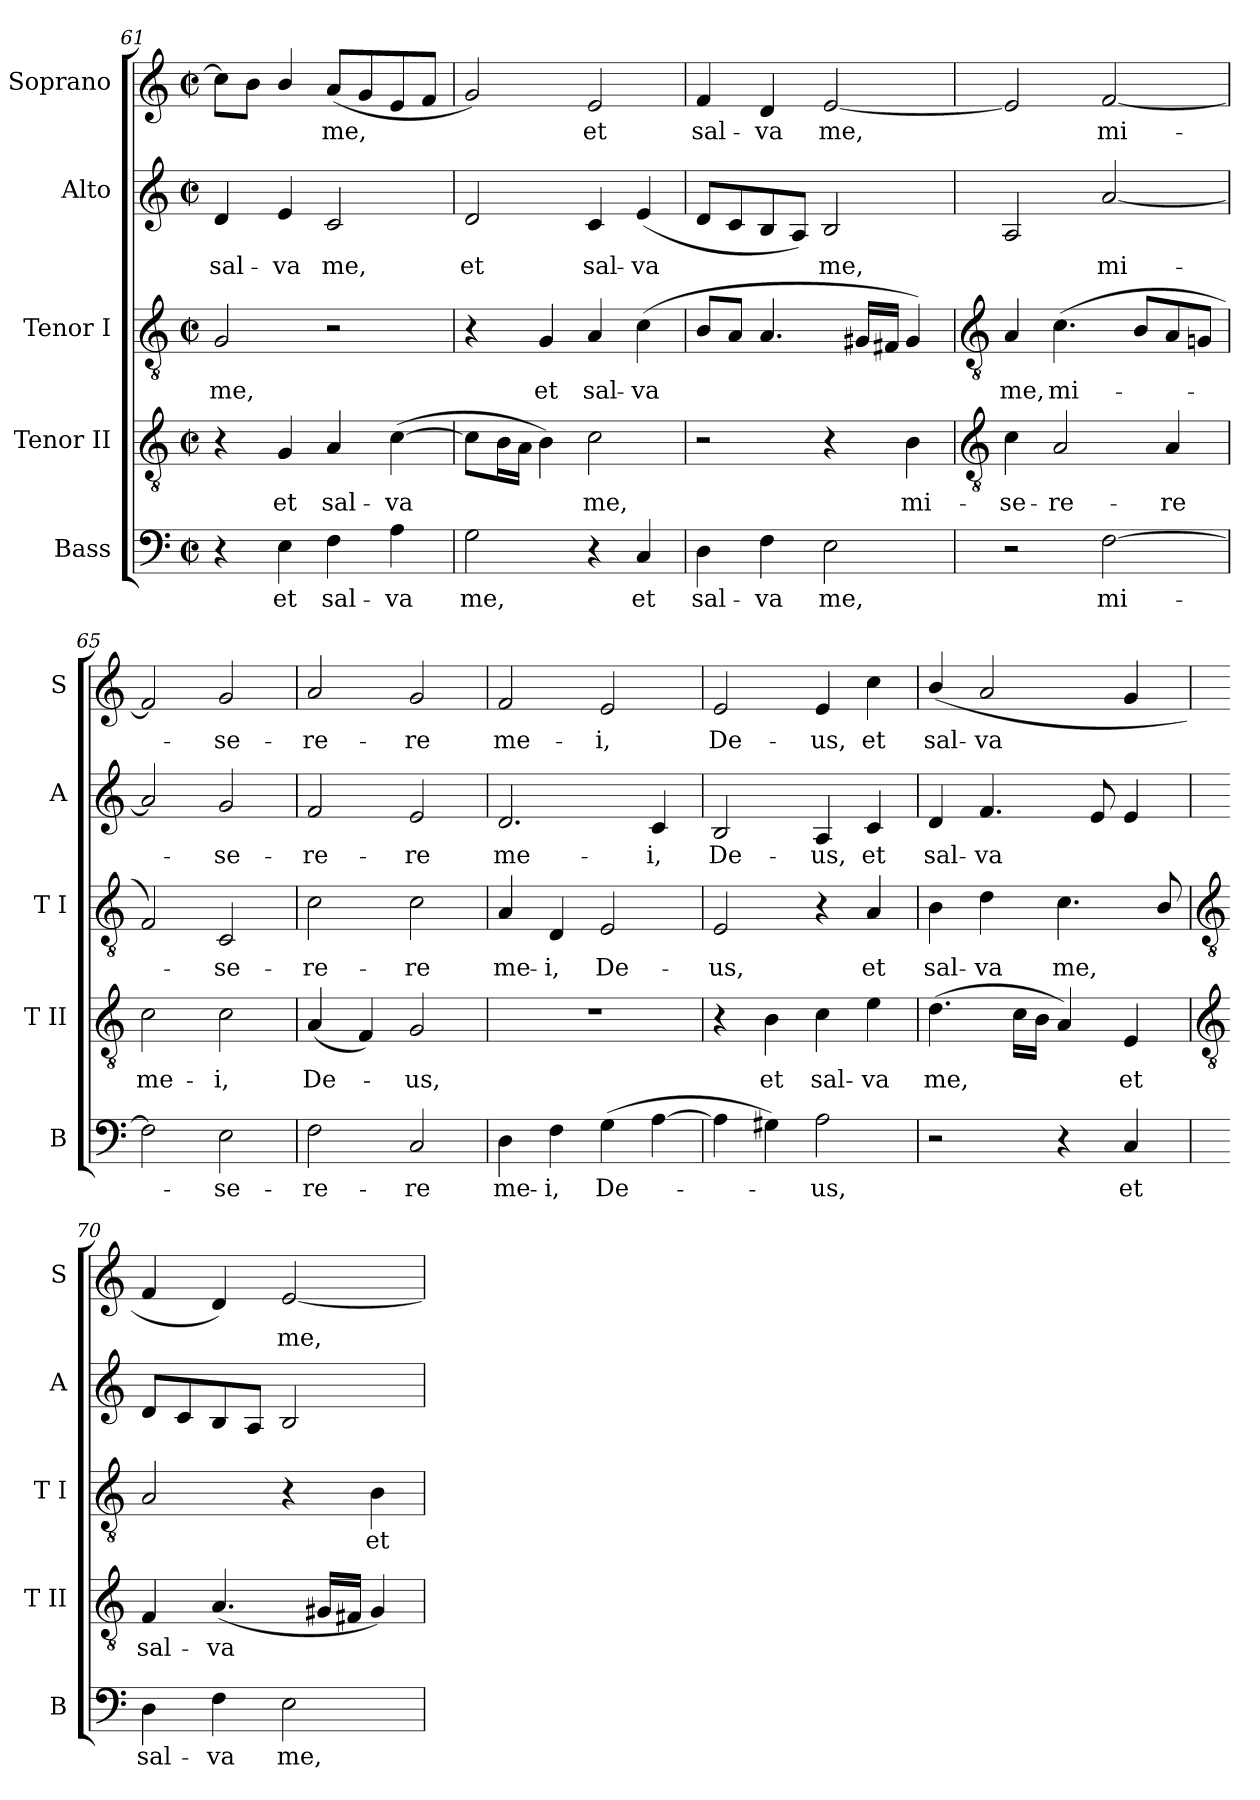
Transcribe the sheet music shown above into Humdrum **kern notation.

**kern	**text	**kern	**text	**kern	**text	**kern	**text	**kern	**text
*part5	*part5	*part4	*part4	*part3	*part3	*part2	*part2	*part1	*part1
*staff5	*staff5	*staff4	*staff4	*staff3	*staff3	*staff2	*staff2	*staff1	*staff1
*I"Bass	*	*I"Tenor II	*	*I"Tenor I	*	*I"Alto	*	*I"Soprano	*
*I'B	*	*I'T II	*	*I'T I	*	*I'A	*	*I'S	*
*clefF4	*	*clefGv2	*	*clefGv2	*	*clefG2	*	*clefG2	*
*k[]	*	*k[]	*	*k[]	*	*k[]	*	*k[]	*
*C:	*	*C:	*	*C:	*	*C:	*	*C:	*
*M2/2	*	*M2/2	*	*M2/2	*	*M2/2	*	*M2/2	*
*met(c|)	*	*met(c|)	*	*met(c|)	*	*met(c|)	*	*met(c|)	*
=61	=61	=61	=61	=61	=61	=61	=61	=61	=61
!	!	!	!	!	!LO:LY:b	!	!LO:LY:b	!	!
4r	.	4r	.	2G	me,	4d	sal-	8ccL]	.
.	.	.	.	.	.	.	.	8bJ	.
!	!LO:LY:b	!	!LO:LY:b	!	!	!	!LO:LY:b	!	!
4E	et	4G	et	.	.	4e	-va	4b/	.
!	!LO:LY:b	!	!LO:LY:b	!	!	!	!LO:LY:b	!	!LO:LY:b
4F	sal-	4A	sal-	2r	.	2c	me,	(<8aL	me,
.	.	.	.	.	.	.	.	8g	.
!	!LO:LY:b	!	!LO:LY:b	!	!	!	!	!	!
4A	-va	(>[4c	-va	.	.	.	.	8e	.
.	.	.	.	.	.	.	.	8fJ	.
=62	=62	=62	=62	=62	=62	=62	=62	=62	=62
!	!LO:LY:b	!	!	!	!	!	!LO:LY:b	!	!
2G	me,	8cL]	.	4r	.	2d	et	2g)	.
.	.	16BL	.	.	.	.	.	.	.
.	.	16AJJ	.	.	.	.	.	.	.
!	!	!	!	!	!LO:LY:b	!	!	!	!
.	.	4B)	.	4G	et	.	.	.	.
!	!	!	!LO:LY:b	!	!LO:LY:b	!	!LO:LY:b	!	!LO:LY:b
4r	.	2c	me,	4A	sal-	4c	sal-	2e	et
!	!LO:LY:b	!	!	!	!LO:LY:b	!	!LO:LY:b	!	!
4C	et	.	.	(<4c	-va	(<4e	-va	.	.
=63	=63	=63	=63	=63	=63	=63	=63	=63	=63
!	!LO:LY:b	!	!	!	!	!	!	!	!LO:LY:b
4D	sal-	2r	.	8BL	.	8dL	.	4f	sal-
.	.	.	.	8AJ	.	8c	.	.	.
!	!LO:LY:b	!	!	!	!	!	!	!	!LO:LY:b
4F	-va	.	.	4.A	.	8B	.	4d	-va
.	.	.	.	.	.	8AJ)	.	.	.
!	!LO:LY:b	!	!	!	!	!	!LO:LY:b	!	!LO:LY:b
2E	me,	4r	.	.	.	2B	me,	[2e	me,
.	.	.	.	16G#XLL	.	.	.	.	.
.	.	.	.	16F#XJJ	.	.	.	.	.
!	!	!	!LO:LY:b	!	!	!	!	!	!
.	.	4B	mi-	4G#)	.	.	.	.	.
!!LO:LB:g=z
=64	=64	=64	=64	=64	=64	=64	=64	=64	=64
*	*	*clefGv2	*	*clefGv2	*	*	*	*	*
!	!	!	!LO:LY:b	!	!LO:LY:b	!	!	!	!
2r	.	4c	-se-	4A	me,	2A	.	2e]	.
!	!	!	!LO:LY:b	!	!LO:LY:b	!	!	!	!
.	.	2A	-re-	(<4.c	mi-	.	.	.	.
!	!LO:LY:b	!	!	!	!	!	!LO:LY:b	!	!LO:LY:b
[2F	mi-	.	.	.	.	[2a	mi-	[2f	mi-
.	.	.	.	8BL	.	.	.	.	.
!	!	!	!LO:LY:b	!	!	!	!	!	!
.	.	4A	-re	8A	.	.	.	.	.
.	.	.	.	8GnJ	.	.	.	.	.
=65	=65	=65	=65	=65	=65	=65	=65	=65	=65
!	!	!	!LO:LY:b	!	!	!	!	!	!
2F]	.	2c	me-	2F)	.	2a]	.	2f]	.
!	!LO:LY:b	!	!LO:LY:b	!	!LO:LY:b	!	!LO:LY:b	!	!LO:LY:b
2E	se-	2c	-i,	2C	se-	2g	se-	2g	se-
=66	=66	=66	=66	=66	=66	=66	=66	=66	=66
!	!LO:LY:b	!	!LO:LY:b	!	!LO:LY:b	!	!LO:LY:b	!	!LO:LY:b
2F	-re-	(<4A	De-	2c	-re-	2f	-re-	2a	-re-
.	.	4F)	.	.	.	.	.	.	.
!	!LO:LY:b	!	!LO:LY:b	!	!LO:LY:b	!	!LO:LY:b	!	!LO:LY:b
2C	-re	2G	us,	2c	-re	2e	-re	2g	-re
=67	=67	=67	=67	=67	=67	=67	=67	=67	=67
!	!LO:LY:b	!	!	!	!LO:LY:b	!	!LO:LY:b	!	!LO:LY:b
4D	me-	1r	.	4A	me-	2.d	me-	2f	me-
!	!LO:LY:b	!	!	!	!LO:LY:b	!	!	!	!
4F	-i,	.	.	4D	-i,	.	.	.	.
!	!LO:LY:b	!	!	!	!LO:LY:b	!	!	!	!LO:LY:b
(>4G	De-	.	.	2E	De-	.	.	2e	-i,
!	!	!	!	!	!	!	!LO:LY:b	!	!
[4A	.	.	.	.	.	4c	-i,	.	.
=68	=68	=68	=68	=68	=68	=68	=68	=68	=68
!	!	!	!	!	!LO:LY:b	!	!LO:LY:b	!	!LO:LY:b
4A]	.	4r	.	2E	-us,	2B	De-	2e	De-
!	!	!	!LO:LY:b	!	!	!	!	!	!
4G#X)	.	4B	et	.	.	.	.	.	.
!	!LO:LY:b	!	!LO:LY:b	!	!	!	!LO:LY:b	!	!LO:LY:b
2A	us,	4c	sal-	4r	.	4A	-us,	4e	-us,
!	!	!	!LO:LY:b	!	!LO:LY:b	!	!LO:LY:b	!	!LO:LY:b
.	.	4e	-va	4A	et	4c	et	4cc	et
=69	=69	=69	=69	=69	=69	=69	=69	=69	=69
!	!	!	!LO:LY:b	!	!LO:LY:b	!	!LO:LY:b	!	!LO:LY:b
2r	.	(>4.d	me,	4B	sal-	4d	sal-	(<4b/	sal-
!	!	!	!	!	!LO:LY:b	!	!LO:LY:b	!	!LO:LY:b
.	.	.	.	4d	-va	4.f	-va	2a	-va
.	.	16cLL	.	.	.	.	.	.	.
.	.	16BJJ	.	.	.	.	.	.	.
!	!	!	!	!	!LO:LY:b	!	!	!	!
4r	.	4A)	.	4.c	me,	.	.	.	.
.	.	.	.	.	.	8e	.	.	.
!	!LO:LY:b	!	!LO:LY:b	!	!	!	!	!	!
4C	et	4E	et	.	.	4e	.	4g	.
.	.	.	.	8B/	.	.	.	.	.
!!LO:LB:g=z
=70	=70	=70	=70	=70	=70	=70	=70	=70	=70
*	*	*clefGv2	*	*clefGv2	*	*	*	*	*
!	!LO:LY:b	!	!LO:LY:b	!	!	!	!	!	!
4D	sal-	4F	sal-	2A	.	8dL	.	4f	.
.	.	.	.	.	.	8c	.	.	.
!	!LO:LY:b	!	!LO:LY:b	!	!	!	!	!	!
4F	-va	(<4.A	-va	.	.	8B	.	4d)	.
.	.	.	.	.	.	8AJ	.	.	.
!	!LO:LY:b	!	!	!	!	!	!	!	!LO:LY:b
2E	me,	.	.	4r	.	2B	.	[2e	me,
.	.	16G#XLL	.	.	.	.	.	.	.
.	.	16F#XJJ	.	.	.	.	.	.	.
!	!	!	!	!	!LO:LY:b	!	!	!	!
.	.	4G#)	.	4B	et	.	.	.	.
=	=	=	=	=	=	=	=	=	=
*-	*-	*-	*-	*-	*-	*-	*-	*-	*-
